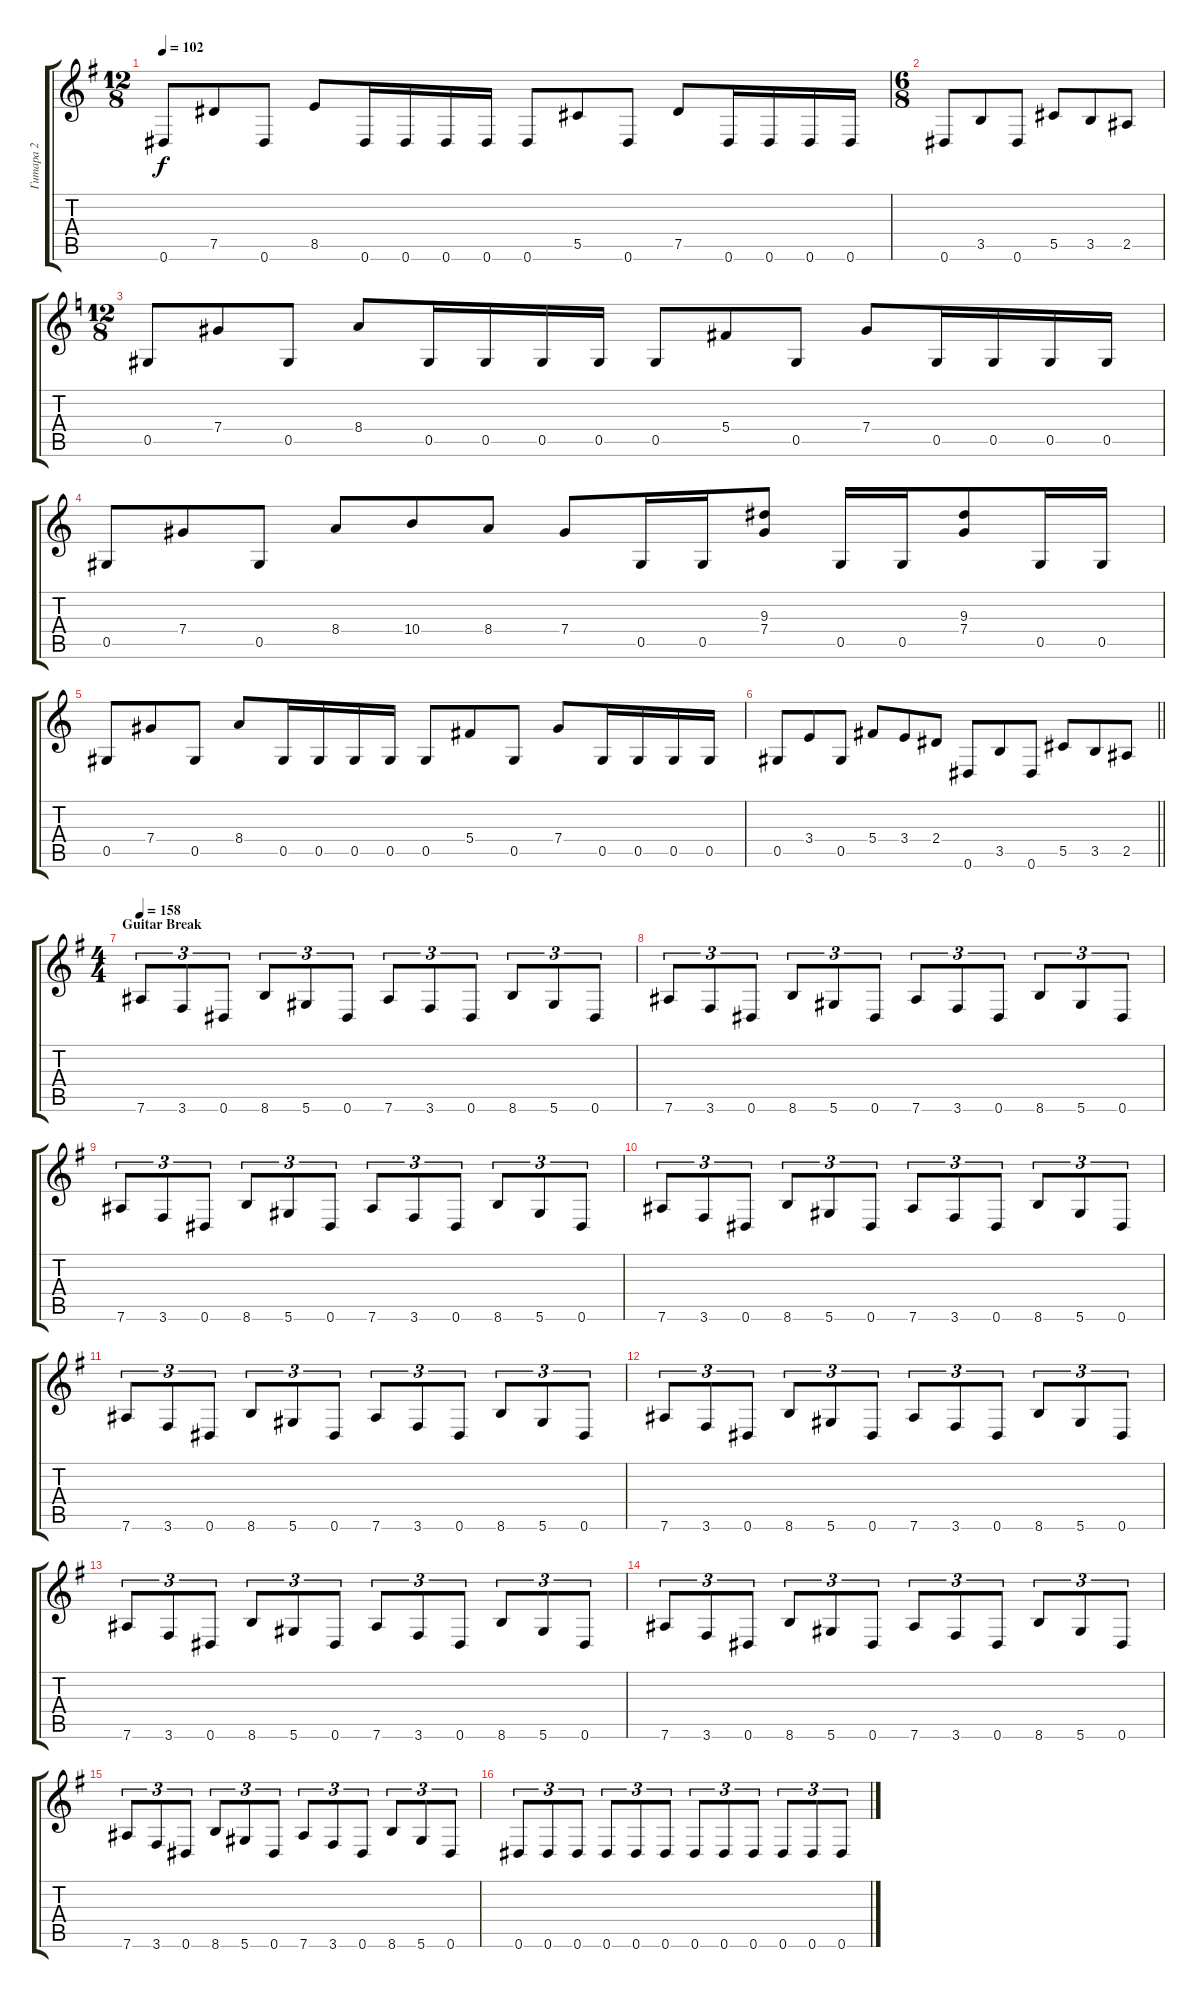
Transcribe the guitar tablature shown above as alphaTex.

\track ("Гитара 2" "Гитара 2") {instrument distortionguitar}
\staff {score tabs}
\tuning (Eb4 Bb3 Gb3 Db3 Ab2 Eb2) {hide}
\ts (12 8)
\tempo 102
\clef g2
\ks eminor
0.6.8{dy f} 7.5.8 0.6.8 8.5.8 0.6.16 0.6.16 0.6.16 0.6.16 0.6.8 5.5.8 0.6.8 7.5.8 0.6.16 0.6.16 0.6.16 0.6.16 |
\ts (6 8)
0.6.8 3.5.8 0.6.8 5.5.8 3.5.8 2.5.8 |
\ts (12 8)
\ks aminor
0.5.8 7.4.8 0.5.8 8.4.8 0.5.16 0.5.16 0.5.16 0.5.16 0.5.8 5.4.8 0.5.8 7.4.8 0.5.16 0.5.16 0.5.16 0.5.16 |
0.5.8 7.4.8 0.5.8 8.4.8 10.4.8 8.4.8 7.4.8 0.5.16 0.5.16 (9.3 7.4).8{volume 16} 0.5.16{volume 13} 0.5.16 (9.3 7.4).8{volume 16} 0.5.16{volume 13} 0.5.16 |
0.5.8 7.4.8 0.5.8 8.4.8 0.5.16 0.5.16 0.5.16 0.5.16 0.5.8 5.4.8 0.5.8 7.4.8 0.5.16 0.5.16 0.5.16 0.5.16 |
\barLineRight lightlight
0.5.8 3.4.8 0.5.8 5.4.8 3.4.8 2.4.8 0.6.8 3.5.8 0.6.8 5.5.8 3.5.8 2.5.8 |
\ts (4 4)
\section ("" "Guitar Break")
\tempo 158
\ks eminor
7.6.8{tu (3 2) volume 15} 3.6.8{tu (3 2)} 0.6.8{tu (3 2)} 8.6.8{tu (3 2)} 5.6.8{tu (3 2)} 0.6.8{tu (3 2)} 7.6.8{tu (3 2)} 3.6.8{tu (3 2)} 0.6.8{tu (3 2)} 8.6.8{tu (3 2)} 5.6.8{tu (3 2)} 0.6.8{tu (3 2)} |
7.6.8{tu (3 2)} 3.6.8{tu (3 2)} 0.6.8{tu (3 2)} 8.6.8{tu (3 2)} 5.6.8{tu (3 2)} 0.6.8{tu (3 2)} 7.6.8{tu (3 2)} 3.6.8{tu (3 2)} 0.6.8{tu (3 2)} 8.6.8{tu (3 2)} 5.6.8{tu (3 2)} 0.6.8{tu (3 2)} |
7.6.8{tu (3 2)} 3.6.8{tu (3 2)} 0.6.8{tu (3 2)} 8.6.8{tu (3 2)} 5.6.8{tu (3 2)} 0.6.8{tu (3 2)} 7.6.8{tu (3 2)} 3.6.8{tu (3 2)} 0.6.8{tu (3 2)} 8.6.8{tu (3 2)} 5.6.8{tu (3 2)} 0.6.8{tu (3 2)} |
7.6.8{tu (3 2)} 3.6.8{tu (3 2)} 0.6.8{tu (3 2)} 8.6.8{tu (3 2)} 5.6.8{tu (3 2)} 0.6.8{tu (3 2)} 7.6.8{tu (3 2)} 3.6.8{tu (3 2)} 0.6.8{tu (3 2)} 8.6.8{tu (3 2)} 5.6.8{tu (3 2)} 0.6.8{tu (3 2)} |
7.6.8{tu (3 2)} 3.6.8{tu (3 2)} 0.6.8{tu (3 2)} 8.6.8{tu (3 2)} 5.6.8{tu (3 2)} 0.6.8{tu (3 2)} 7.6.8{tu (3 2)} 3.6.8{tu (3 2)} 0.6.8{tu (3 2)} 8.6.8{tu (3 2)} 5.6.8{tu (3 2)} 0.6.8{tu (3 2)} |
7.6.8{tu (3 2)} 3.6.8{tu (3 2)} 0.6.8{tu (3 2)} 8.6.8{tu (3 2)} 5.6.8{tu (3 2)} 0.6.8{tu (3 2)} 7.6.8{tu (3 2)} 3.6.8{tu (3 2)} 0.6.8{tu (3 2)} 8.6.8{tu (3 2)} 5.6.8{tu (3 2)} 0.6.8{tu (3 2)} |
7.6.8{tu (3 2)} 3.6.8{tu (3 2)} 0.6.8{tu (3 2)} 8.6.8{tu (3 2)} 5.6.8{tu (3 2)} 0.6.8{tu (3 2)} 7.6.8{tu (3 2)} 3.6.8{tu (3 2)} 0.6.8{tu (3 2)} 8.6.8{tu (3 2)} 5.6.8{tu (3 2)} 0.6.8{tu (3 2)} |
7.6.8{tu (3 2)} 3.6.8{tu (3 2)} 0.6.8{tu (3 2)} 8.6.8{tu (3 2)} 5.6.8{tu (3 2)} 0.6.8{tu (3 2)} 7.6.8{tu (3 2)} 3.6.8{tu (3 2)} 0.6.8{tu (3 2)} 8.6.8{tu (3 2)} 5.6.8{tu (3 2)} 0.6.8{tu (3 2)} |
7.6.8{tu (3 2)} 3.6.8{tu (3 2)} 0.6.8{tu (3 2)} 8.6.8{tu (3 2)} 5.6.8{tu (3 2)} 0.6.8{tu (3 2)} 7.6.8{tu (3 2)} 3.6.8{tu (3 2)} 0.6.8{tu (3 2)} 8.6.8{tu (3 2)} 5.6.8{tu (3 2)} 0.6.8{tu (3 2)} |
0.6.8{tu (3 2) volume 13} 0.6.8{tu (3 2)} 0.6.8{tu (3 2)} 0.6.8{tu (3 2)} 0.6.8{tu (3 2)} 0.6.8{tu (3 2)} 0.6.8{tu (3 2)} 0.6.8{tu (3 2)} 0.6.8{tu (3 2)} 0.6.8{tu (3 2)} 0.6.8{tu (3 2)} 0.6.8{tu (3 2)}
